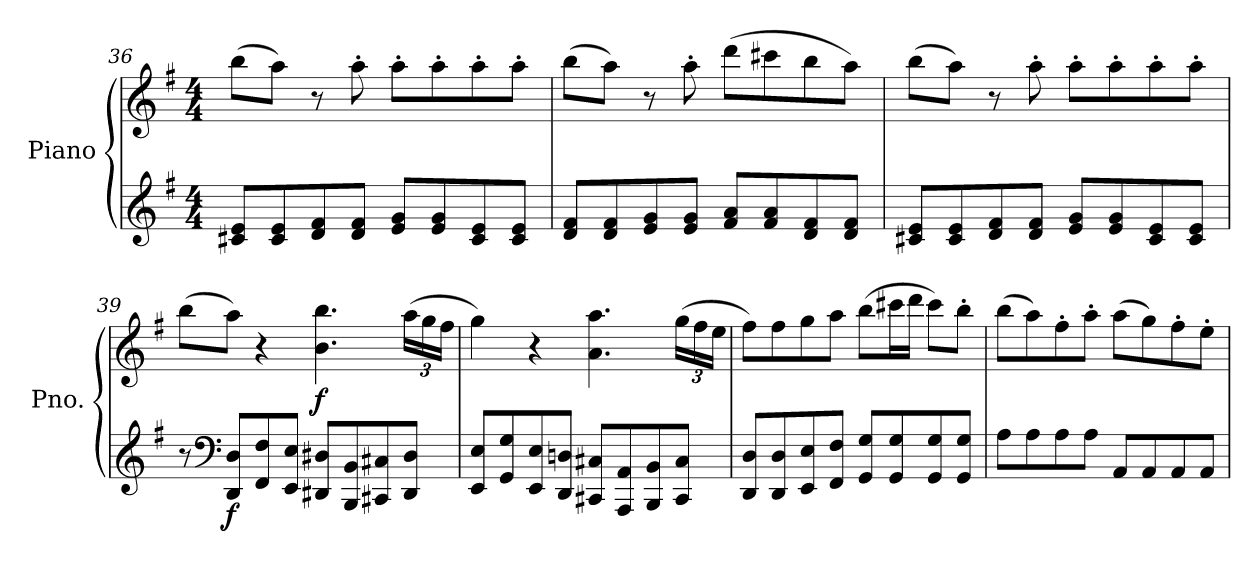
**kern	**kern	**dynam
*part1	*part1	*part1
*staff2	*staff1	*staff1/2
*I"Piano	*	*
*I'Pno.	*	*
*clefG2	*clefG2	*
*k[f#]	*k[f#]	*
*M4/4	*M4/4	*
=36	=36	=36
8c#X/ 8e/L	(8bb\L	.
8c#/ 8e/	8aa\J)	.
8d/ 8f#/	8r	.
8d/ 8f#/J	8aa'>\	.
8e/ 8g/L	8aa'>\L	.
8e/ 8g/	8aa'>\	.
8c#/ 8e/	8aa'>\	.
8c#/ 8e/J	8aa'>\J	.
=37	=37	=37
8d/ 8f#/L	(8bb\L	.
8d/ 8f#/	8aa\J)	.
8e/ 8g/	8r	.
8e/ 8g/J	8aa'>\	.
8f#/ 8a/L	(8ddd\L	.
8f#/ 8a/	8ccc#X\	.
8d/ 8f#/	8bb\	.
8d/ 8f#/J	8aa\J)	.
=38	=38	=38
8c#X/ 8e/L	(8bb\L	.
8c#/ 8e/	8aa\J)	.
8d/ 8f#/	8r	.
8d/ 8f#/J	8aa'>\	.
8e/ 8g/L	8aa'>\L	.
8e/ 8g/	8aa'>\	.
8c#/ 8e/	8aa'>\	.
8c#/ 8e/J	8aa'>\J	.
=39	=39	=39
8r	(8bb\L	.
*clefF4	*	*
!	!	!LO:DY:b=2
8DD/ 8D/L	8aa\J)	f
8FF#/ 8F#/	4r	.
8EE/ 8E/J	.	.
!	!	!LO:DY:b
8DD#X/ 8D#X/L	4.b\ 4.bb\	f
8BBB/ 8BB/	.	.
8CC#X/ 8C#X/	.	.
*	*Xbrackettup	*
8DD#/ 8D#/J	(24aa\LL	.
.	24gg\	.
.	24ff#\JJ	.
=40	=40	=40
8EE/ 8E/L	4gg\)	.
8GG/ 8G/	.	.
8EE/ 8E/	4r	.
8DD/ 8Dn/J	.	.
8CC#X/ 8C#X/L	4.a\ 4.aa\	.
8AAA/ 8AA/	.	.
8BBB/ 8BB/	.	.
8CC#/ 8C#/J	(24gg\LL	.
.	24ff#\	.
.	24ee\JJ	.
=41	=41	=41
8DD/ 8D/L	8ff#\L)	.
8DD/ 8D/	8ff#\	.
8EE/ 8E/	8gg\	.
8FF#/ 8F#/J	8aa\J	.
8GG/ 8G/L	(8bb\L	.
8GG/ 8G/	16ccc#X\L	.
.	16ddd\JJ	.
8GG/ 8G/	8ccc#\L)	.
8GG/ 8G/J	8bb'\J	.
=42	=42	=42
8A\L	(8bb\L	.
8A\	8aa\)	.
8A\	8ff#'\	.
8A\J	8aa'\J	.
8AA/L	(8aa\L	.
8AA/	8gg\)	.
8AA/	8ff#'\	.
8AA/J	8ee'\J	.
=	=	=
*-	*-	*-
